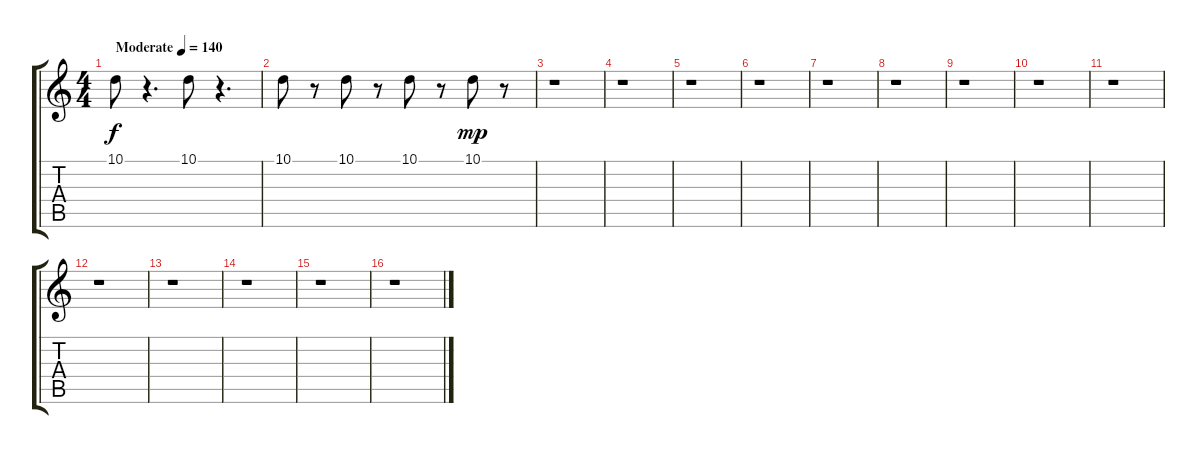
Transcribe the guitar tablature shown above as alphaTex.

\track "" {instrument lead3calliope}
\staff {score tabs}
\tuning (E4 B3 G3 D3 A2 E2) {hide}
\ts (4 4)
\tempo (140 "Moderate")
\clef g2
\ks c
10.1.8{dy f instrument lead3calliope} r.4{d} 10.1.8 r.4{d} |
10.1.8 r.8 10.1.8 r.8 10.1.8 r.8 10.1.8{dy mp} r.8 |
r.1 |
r.1 |
r.1 |
r.1 |
r.1 |
r.1 |
r.1 |
r.1 |
r.1 |
r.1 |
r.1 |
r.1 |
r.1 |
r.1
